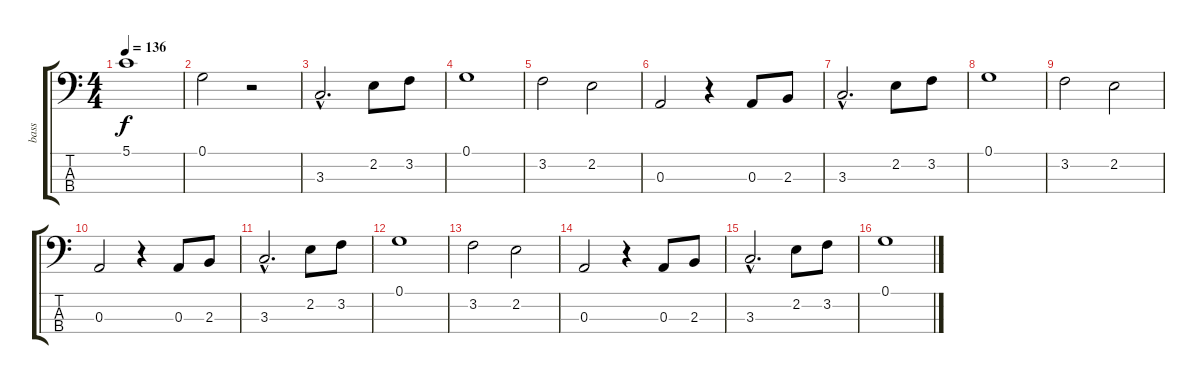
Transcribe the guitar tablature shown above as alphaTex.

\track ("bass           " "bass      ") {instrument fretlessbass}
\staff {score tabs}
\tuning (G2 D2 A1 E1) {hide}
\ts (4 4)
\tempo 136
\clef f4
\ks c
5.1.1{dy f} |
0.1.2 r.2 |
3.3{hac}.2{d} 2.2.8 3.2.8 |
0.1.1 |
3.2.2 2.2.2 |
0.3.2 r.4 0.3.8 2.3.8 |
3.3{hac}.2{d} 2.2.8 3.2.8 |
0.1.1 |
3.2.2 2.2.2 |
0.3.2 r.4 0.3.8 2.3.8 |
3.3{hac}.2{d} 2.2.8 3.2.8 |
0.1.1 |
3.2.2 2.2.2 |
0.3.2 r.4 0.3.8 2.3.8 |
3.3{hac}.2{d} 2.2.8 3.2.8 |
0.1.1
